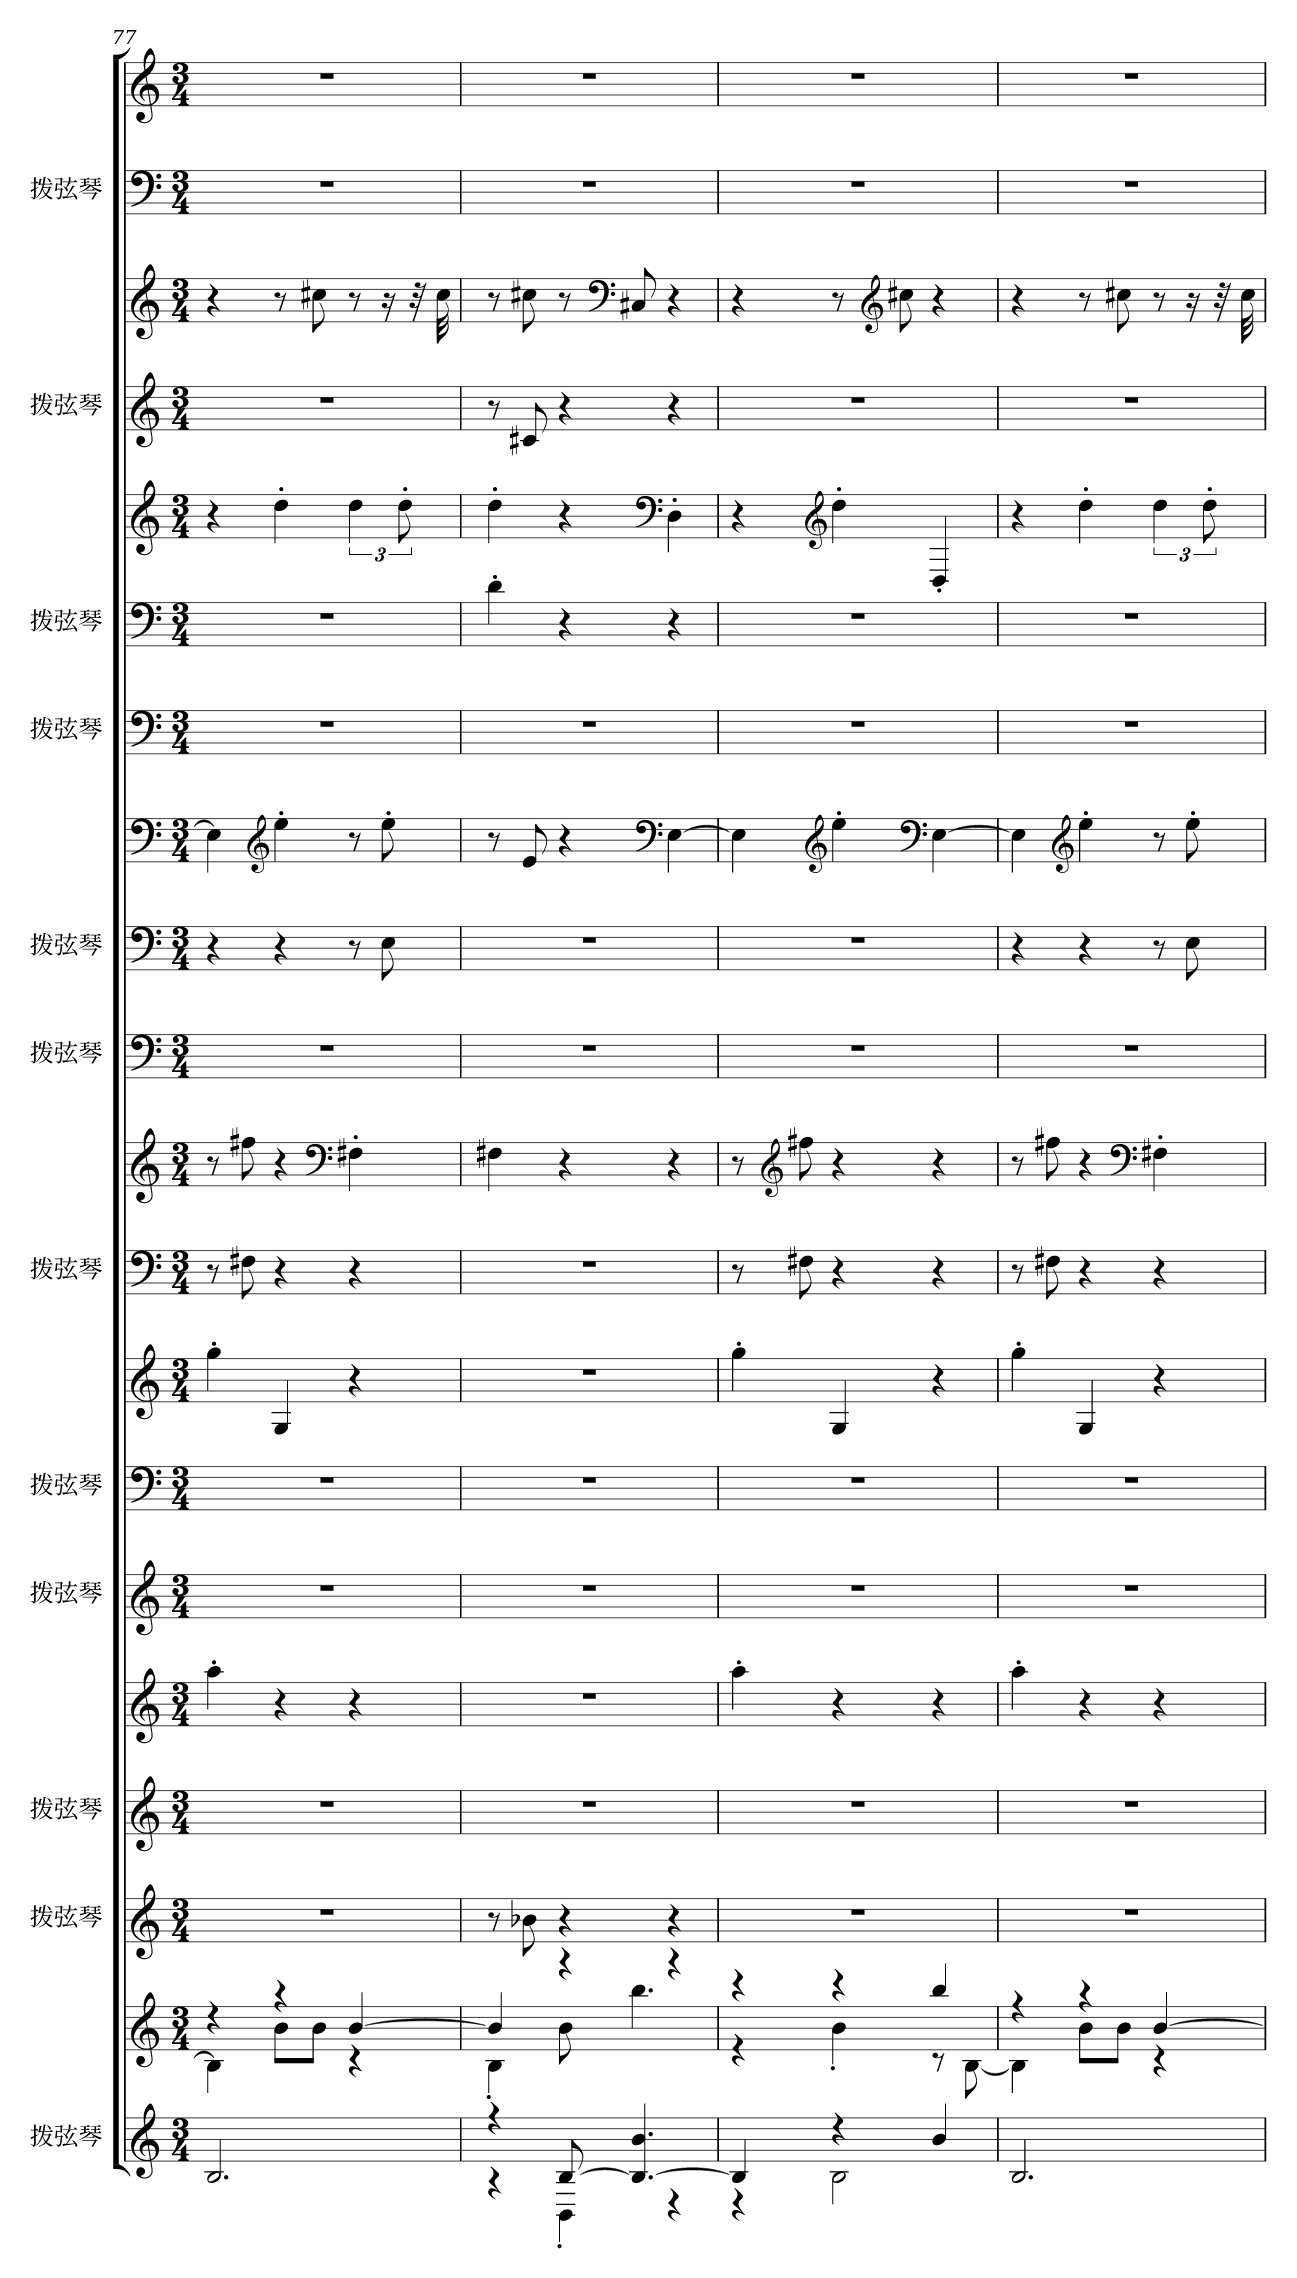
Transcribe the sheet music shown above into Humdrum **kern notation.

**kern	**kern	**kern	**kern	**kern	**kern	**kern	**kern	**kern	**kern	**kern	**kern	**kern	**kern	**kern	**kern	**kern	**kern	**kern	**kern
*part12	*part12	*part11	*part10	*part10	*part9	*part8	*part8	*part7	*part7	*part6	*part5	*part5	*part4	*part3	*part3	*part2	*part2	*part1	*part1
*staff20	*staff19	*staff18	*staff17	*staff16	*staff15	*staff14	*staff13	*staff12	*staff11	*staff10	*staff9	*staff8	*staff7	*staff6	*staff5	*staff4	*staff3	*staff2	*staff1
*I"拨弦琴	*	*I"拨弦琴	*I"拨弦琴	*	*I"拨弦琴	*I"拨弦琴	*	*I"拨弦琴	*	*I"拨弦琴	*I"拨弦琴	*	*I"拨弦琴	*I"拨弦琴	*	*I"拨弦琴	*	*I"拨弦琴	*
*clefG2	*clefG2	*clefG2	*clefG2	*clefG2	*clefG2	*clefF4	*clefG2	*clefF4	*clefG2	*clefF4	*clefF4	*clefF4	*clefF4	*clefF4	*clefG2	*clefG2	*clefG2	*clefF4	*clefG2
*k[]	*k[]	*k[]	*k[]	*k[]	*k[]	*k[]	*k[]	*k[]	*k[]	*k[]	*k[]	*k[]	*k[]	*k[]	*k[]	*k[]	*k[]	*k[]	*k[]
*M3/4	*M3/4	*M3/4	*M3/4	*M3/4	*M3/4	*M3/4	*M3/4	*M3/4	*M3/4	*M3/4	*M3/4	*M3/4	*M3/4	*M3/4	*M3/4	*M3/4	*M3/4	*M3/4	*M3/4
=77	=77	=77	=77	=77	=77	=77	=77	=77	=77	=77	=77	=77	=77	=77	=77	=77	=77	=77	=77
*	*^	*	*	*	*	*	*	*	*	*	*	*	*	*	*	*	*	*	*
2.B/	4r	4B\]	2.r	2.r	4aa'\	2.r	2.r	4gg'\	8r	8r	2.r	4r	4E\]	2.r	2.r	4r	2.r	4r	2.r	2.r
.	.	.	.	.	.	.	.	.	8F#X\	8ff#X\	.	.	.	.	.	.	.	.	.	.
*	*	*	*	*	*	*	*	*	*	*	*	*	*clefG2	*	*	*	*	*	*	*
.	4r	8b\L	.	.	4r	.	.	4G/	4r	4r	.	4r	4ee'\	.	.	4dd'\	.	8r	.	.
.	.	8b\J	.	.	.	.	.	.	.	.	.	.	.	.	.	.	.	8cc#X\	.	.
*	*	*	*	*	*	*	*	*	*	*clefF4	*	*	*	*	*	*	*	*	*	*
.	[4b/	4r	.	.	4r	.	.	4r	4r	4F#X'\	.	8r	8r	.	.	6dd\	.	8r	.	.
.	.	.	.	.	.	.	.	.	.	.	.	8E\	8ee'\	.	.	.	.	16r	.	.
.	.	.	.	.	.	.	.	.	.	.	.	.	.	.	.	12dd'\	.	.	.	.
.	.	.	.	.	.	.	.	.	.	.	.	.	.	.	.	.	.	32r	.	.
.	.	.	.	.	.	.	.	.	.	.	.	.	.	.	.	.	.	32cc#\	.	.
!!LO:PB:g=z
=78	=78	=78	=78	=78	=78	=78	=78	=78	=78	=78	=78	=78	=78	=78	=78	=78	=78	=78	=78	=78
*^	*	*	*	*	*	*	*	*	*	*	*	*	*	*	*	*	*	*	*	*
4r	4r	4b/]	4B'\	8r	2.r	2.r	2.r	2.r	2.r	2.r	4F#X\	2.r	2.r	8r	2.r	4d'\	4dd'\	8r	8r	2.r	2.r
.	.	.	.	8b-X\	.	.	.	.	.	.	.	.	.	8e/	.	.	.	8c#X/	8cc#X\	.	.
[8B/	4BB'\	4r	8b\	4r	.	.	.	.	.	.	4r	.	.	4r	.	4r	4r	4r	8r	.	.
*	*	*	*	*	*	*	*	*	*	*	*	*	*	*	*	*	*	*	*clefF4	*	*
4.B/_ 4.b/	.	.	4.bb\	.	.	.	.	.	.	.	.	.	.	.	.	.	.	.	8C#X/	.	.
*	*	*	*	*	*	*	*	*	*	*	*	*	*	*clefF4	*	*	*clefF4	*	*	*	*
.	4r	4r	.	4r	.	.	.	.	.	.	4r	.	.	[4E\	.	4r	4D'\	4r	4r	.	.
=79	=79	=79	=79	=79	=79	=79	=79	=79	=79	=79	=79	=79	=79	=79	=79	=79	=79	=79	=79	=79	=79
4B/]	4r	4r	4r	2.r	2.r	4aa'\	2.r	2.r	4gg'\	8r	8r	2.r	2.r	4E\]	2.r	2.r	4r	2.r	4r	2.r	2.r
*	*	*	*	*	*	*	*	*	*	*	*clefG2	*	*	*	*	*	*	*	*	*	*
.	.	.	.	.	.	.	.	.	.	8F#X\	8ff#X\	.	.	.	.	.	.	.	.	.	.
*	*	*	*	*	*	*	*	*	*	*	*	*	*	*clefG2	*	*	*clefG2	*	*	*	*
4r	2B\	4r	4b'\	.	.	4r	.	.	4G/	4r	4r	.	.	4ee'\	.	.	4dd'\	.	8r	.	.
*	*	*	*	*	*	*	*	*	*	*	*	*	*	*	*	*	*	*	*clefG2	*	*
.	.	.	.	.	.	.	.	.	.	.	.	.	.	.	.	.	.	.	8cc#X\	.	.
*	*	*	*	*	*	*	*	*	*	*	*	*	*	*clefF4	*	*	*	*	*	*	*
4b/	.	4bb/	8r	.	.	4r	.	.	4r	4r	4r	.	.	[4E\	.	.	4D'/	.	4r	.	.
.	.	.	[8B\	.	.	.	.	.	.	.	.	.	.	.	.	.	.	.	.	.	.
*v	*v	*	*	*	*	*	*	*	*	*	*	*	*	*	*	*	*	*	*	*	*
=80	=80	=80	=80	=80	=80	=80	=80	=80	=80	=80	=80	=80	=80	=80	=80	=80	=80	=80	=80	=80
2.B/	4r	4B\]	2.r	2.r	4aa'\	2.r	2.r	4gg'\	8r	8r	2.r	4r	4E\]	2.r	2.r	4r	2.r	4r	2.r	2.r
.	.	.	.	.	.	.	.	.	8F#X\	8ff#X\	.	.	.	.	.	.	.	.	.	.
*	*	*	*	*	*	*	*	*	*	*	*	*	*clefG2	*	*	*	*	*	*	*
.	4r	8b\L	.	.	4r	.	.	4G/	4r	4r	.	4r	4ee'\	.	.	4dd'\	.	8r	.	.
.	.	8b\J	.	.	.	.	.	.	.	.	.	.	.	.	.	.	.	8cc#X\	.	.
*	*	*	*	*	*	*	*	*	*	*clefF4	*	*	*	*	*	*	*	*	*	*
.	[4b/	4r	.	.	4r	.	.	4r	4r	4F#X'\	.	8r	8r	.	.	6dd\	.	8r	.	.
.	.	.	.	.	.	.	.	.	.	.	.	8E\	8ee'\	.	.	.	.	16r	.	.
.	.	.	.	.	.	.	.	.	.	.	.	.	.	.	.	12dd'\	.	.	.	.
.	.	.	.	.	.	.	.	.	.	.	.	.	.	.	.	.	.	32r	.	.
.	.	.	.	.	.	.	.	.	.	.	.	.	.	.	.	.	.	32cc#\	.	.
*	*v	*v	*	*	*	*	*	*	*	*	*	*	*	*	*	*	*	*	*	*
=	=	=	=	=	=	=	=	=	=	=	=	=	=	=	=	=	=	=	=
*-	*-	*-	*-	*-	*-	*-	*-	*-	*-	*-	*-	*-	*-	*-	*-	*-	*-	*-	*-
